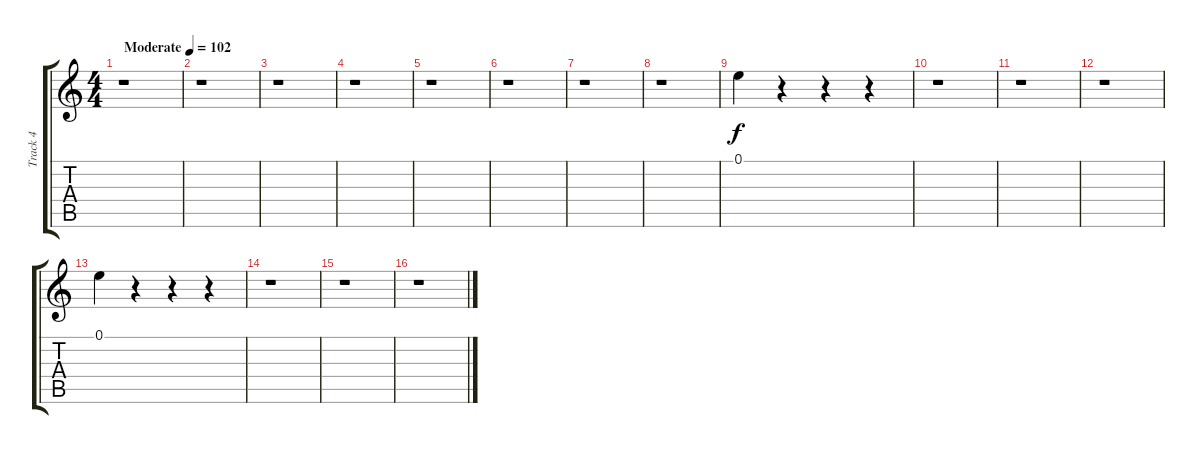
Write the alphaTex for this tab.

\track ("Track 4" "Track 4") {instrument acousticguitarsteel}
\staff {score tabs}
\tuning (E4 B3 G3 D3 A2 E2) {hide}
\ts (4 4)
\tempo (102 "Moderate")
\clef g2
\ks c
r.1{dy f instrument acousticguitarsteel} |
r.1 |
r.1 |
r.1 |
r.1 |
r.1 |
r.1 |
r.1 |
0.1.4 r.4 r.4 r.4 |
r.1 |
r.1 |
r.1 |
0.1.4 r.4 r.4 r.4 |
r.1 |
r.1 |
r.1
